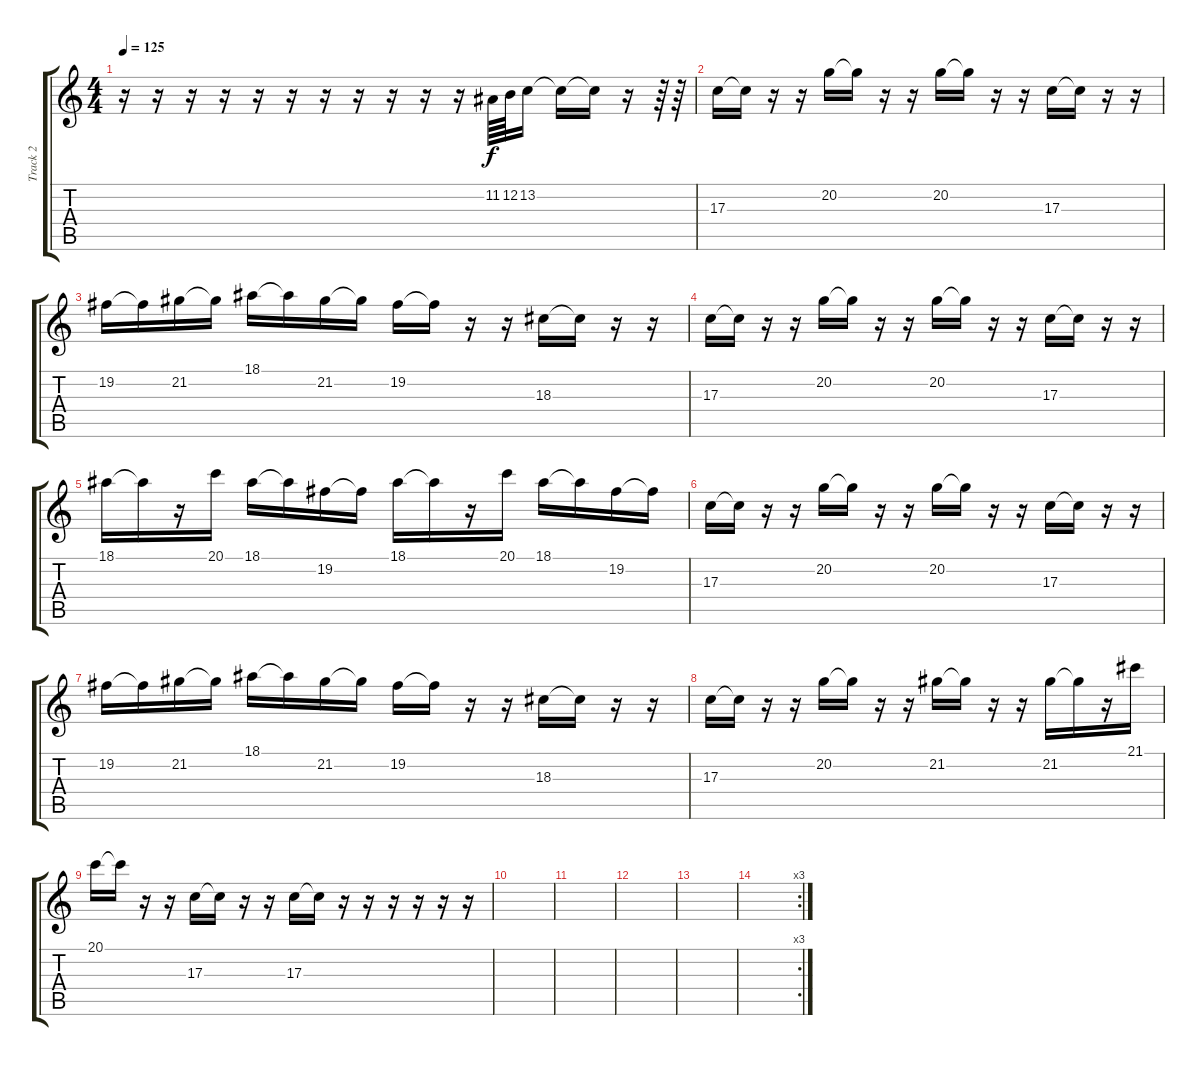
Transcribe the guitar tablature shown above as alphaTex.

\track ("Track 2" "Track 2") {instrument vibraphone}
\staff {score tabs}
\tuning (E4 B3 G3 D3 A2 E2) {hide}
\ts (4 4)
\tempo 125
\clef g2
\ks c
r.16{dy f} r.16 r.16 r.16 r.16 r.16 r.16 r.16 r.16 r.16 r.16 11.2.64 12.2.64 13.2.16 13.2{t}.16 13.2{t}.16 r.16 r.64 r.64 |
17.3.16 17.3{t}.16 r.16 r.16 20.2.16 20.2{t}.16 r.16 r.16 20.2.16 20.2{t}.16 r.16 r.16 17.3.16 17.3{t}.16 r.16 r.16 |
19.2.16 19.2{t}.16 21.2.16 21.2{t}.16 18.1.16 18.1{t}.16 21.2.16 21.2{t}.16 19.2.16 19.2{t}.16 r.16 r.16 18.3.16 18.3{t}.16 r.16 r.16 |
17.3.16 17.3{t}.16 r.16 r.16 20.2.16 20.2{t}.16 r.16 r.16 20.2.16 20.2{t}.16 r.16 r.16 17.3.16 17.3{t}.16 r.16 r.16 |
18.1.16 18.1{t}.16 r.16 20.1.16 18.1.16 18.1{t}.16 19.2.16 19.2{t}.16 18.1.16 18.1{t}.16 r.16 20.1.16 18.1.16 18.1{t}.16 19.2.16 19.2{t}.16 |
17.3.16 17.3{t}.16 r.16 r.16 20.2.16 20.2{t}.16 r.16 r.16 20.2.16 20.2{t}.16 r.16 r.16 17.3.16 17.3{t}.16 r.16 r.16 |
19.2.16 19.2{t}.16 21.2.16 21.2{t}.16 18.1.16 18.1{t}.16 21.2.16 21.2{t}.16 19.2.16 19.2{t}.16 r.16 r.16 18.3.16 18.3{t}.16 r.16 r.16 |
17.3.16 17.3{t}.16 r.16 r.16 20.2.16 20.2{t}.16 r.16 r.16 21.2.16 21.2{t}.16 r.16 r.16 21.2.16 21.2{t}.16 r.16 21.1.16 |
20.1.16 20.1{t}.16 r.16 r.16 17.3.16 17.3{t}.16 r.16 r.16 17.3.16 17.3{t}.16 r.16 r.16 r.16 r.16 r.16 r.16 |
|
|
|
|
\rc 3
